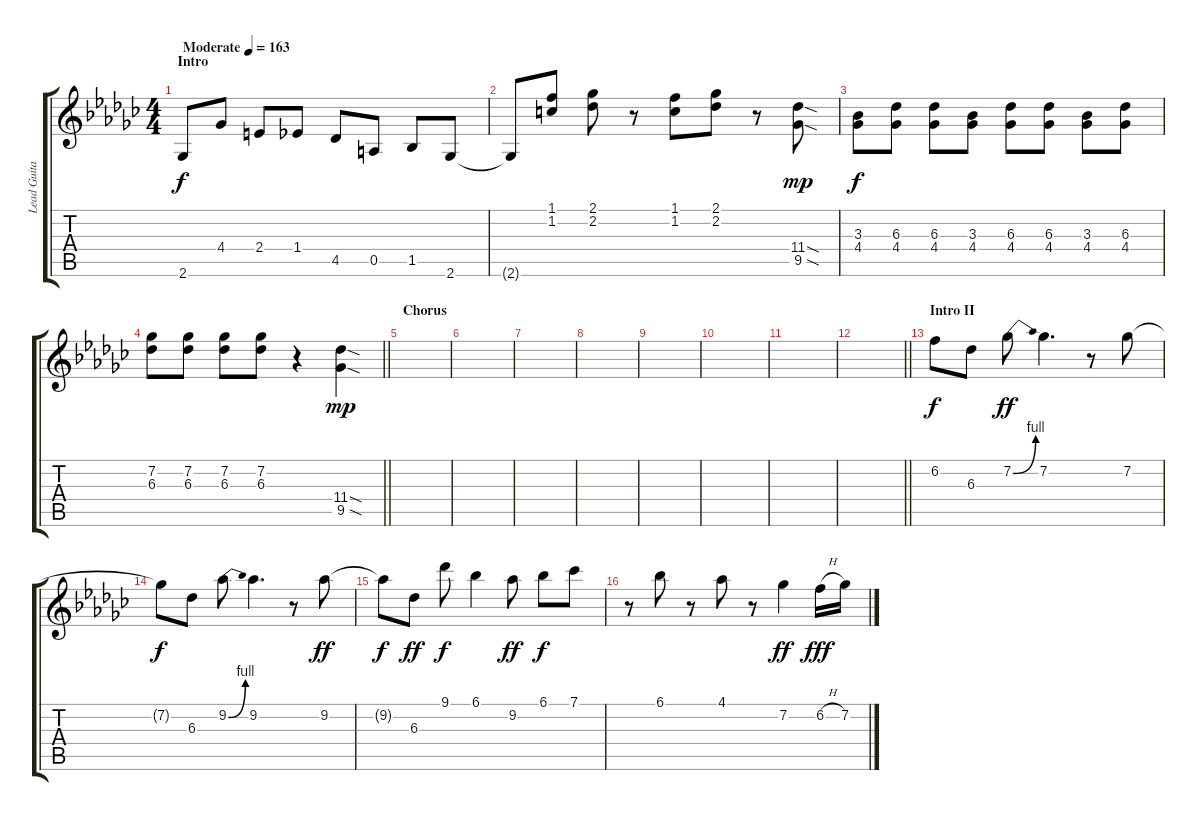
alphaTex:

\track ("Lead Guitar" "Lead Guita") {instrument distortionguitar}
\staff {score tabs}
\tuning (E4 B3 G3 D3 A2 E2) {hide}
\ts (4 4)
\section ("" "Intro")
\tempo (163 "Moderate")
\clef g2
\ks gb
2.6.8{dy f instrument distortionguitar} 4.4.8 2.4.8 1.4.8 4.5.8 0.5.8 1.5.8 2.6.8 |
2.6{t}.8 (1.1 1.2).8 (2.1 2.2).8 r.8 (1.1 1.2).8 (2.1 2.2).8 r.8 (11.4{sod} 9.5{sod}).8{dy mp} |
(3.3 4.4).8{dy f} (6.3 4.4).8 (6.3 4.4).8 (3.3 4.4).8 (6.3 4.4).8 (6.3 4.4).8 (3.3 4.4).8 (6.3 4.4).8 |
\barLineRight lightlight
(7.2 6.3).8 (7.2 6.3).8 (7.2 6.3).8 (7.2 6.3).8 r.4 (11.4{sod} 9.5{sod}).4{dy mp} |
\section ("" "Chorus")
|
|
|
|
|
|
|
\barLineRight lightlight
|
\section ("" "Intro II")
6.2.8{dy f} 6.3.8 7.2{be (bend 0 0 60 4)}.8{dy ff} 7.2.4{d} r.8 7.2.8 |
7.2{t}.8{dy f} 6.3.8 9.2{be (bend 0 0 60 4)}.8 9.2.4{d} r.8 9.2.8{dy ff} |
9.2{t}.8{dy f} 6.3.8{dy ff} 9.1.8{dy f} 6.1.4 9.2.8{dy ff} 6.1.8{dy f} 7.1.8 |
r.8 6.1.8 r.8 4.1.8 r.8 7.2.4{dy ff} 6.2{h}.16{dy fff} 7.2.16
